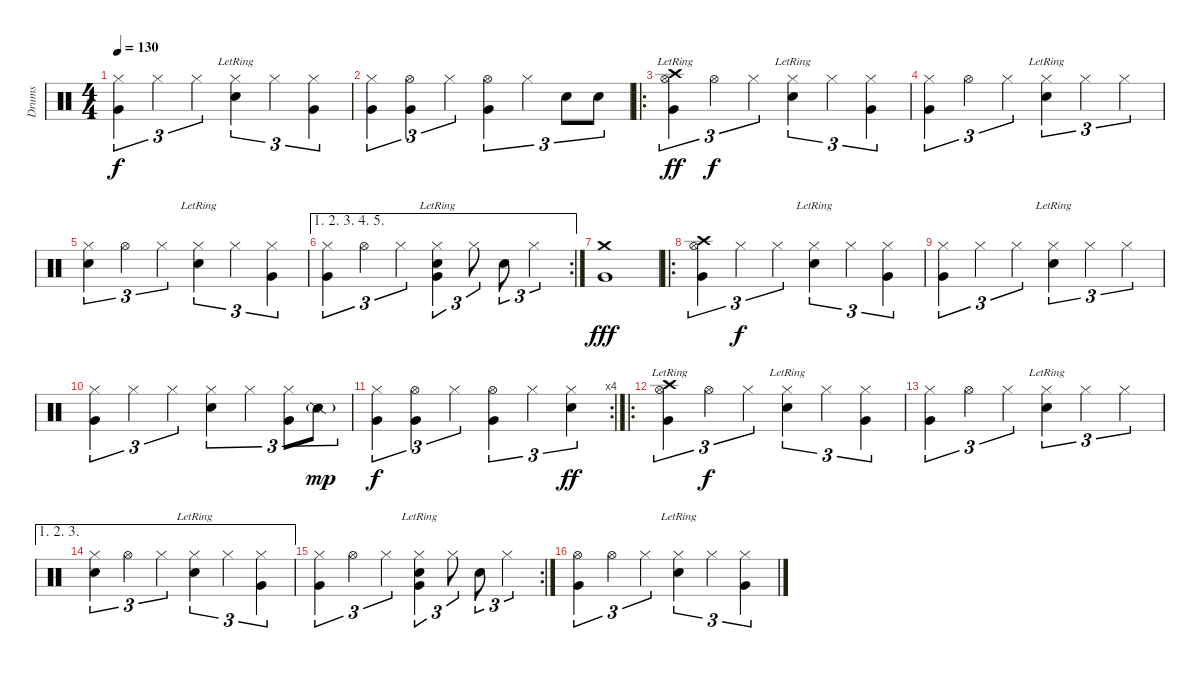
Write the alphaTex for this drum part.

\track ("Drums" "Drums") {instrument percussion}
\staff {score}
\articulation defaults
\ts (4 4)
\tempo 130
\clef neutral
\ks c
("Hi-Hat (closed)" "Very Low Tom (hit)").4{tu (3 2) dy f} "Hi-Hat (closed)".4{tu (3 2)} "Hi-Hat (closed)".4{tu (3 2)} ("Hi-Hat (closed)" "Electric Snare (hit)"{lr}).4{tu (3 2)} "Hi-Hat (closed)".4{tu (3 2)} ("Hi-Hat (closed)" "Very Low Tom (hit)").4{tu (3 2)} |
("Hi-Hat (closed)" "Very Low Tom (hit)").4{tu (3 2)} ("Hi-Hat (open)" "Very Low Tom (hit)").4{tu (3 2)} "Hi-Hat (closed)".4{tu (3 2)} ("Hi-Hat (open)" "Very Low Tom (hit)").4{tu (3 2)} "Hi-Hat (closed)".4{tu (3 2)} "Electric Snare (hit)".8{tu (3 2)} "Electric Snare (hit)".8{tu (3 2)} |
\ro
("Crash high (hit)"{lr} "Hi-Hat (open)" "Very Low Tom (hit)").4{tu (3 2) dy ff} "Hi-Hat (open)".4{tu (3 2) dy f} "Hi-Hat (closed)".4{tu (3 2)} ("Hi-Hat (closed)" "Electric Snare (hit)"{lr}).4{tu (3 2)} "Hi-Hat (closed)".4{tu (3 2)} ("Hi-Hat (closed)" "Very Low Tom (hit)").4{tu (3 2)} |
("Hi-Hat (closed)" "Very Low Tom (hit)").4{tu (3 2)} "Hi-Hat (open)".4{tu (3 2)} "Hi-Hat (closed)".4{tu (3 2)} ("Hi-Hat (closed)" "Electric Snare (hit)"{lr}).4{tu (3 2)} "Hi-Hat (closed)".4{tu (3 2)} "Hi-Hat (closed)".4{tu (3 2)} |
("Hi-Hat (closed)" "Electric Snare (hit)").4{tu (3 2)} "Hi-Hat (open)".4{tu (3 2)} "Hi-Hat (closed)".4{tu (3 2)} ("Hi-Hat (closed)" "Electric Snare (hit)"{lr}).4{tu (3 2)} "Hi-Hat (closed)".4{tu (3 2)} ("Hi-Hat (closed)" "Very Low Tom (hit)").4{tu (3 2)} |
\ae (1 2 3 4 5)
\rc 2
("Hi-Hat (closed)" "Very Low Tom (hit)").4{tu (3 2)} "Hi-Hat (open)".4{tu (3 2)} "Hi-Hat (closed)".4{tu (3 2)} ("Hi-Hat (closed)" "Electric Snare (hit)"{lr} "Very Low Tom (hit)").4{tu (3 2)} "Hi-Hat (closed)".8{tu (3 2)} "Electric Snare (hit)".8{tu (3 2)} "Hi-Hat (closed)".4{tu (3 2)} |
("Crash medium (hit)" "Very Low Tom (hit)").1{dy fff} |
\ro
("Crash high (hit)" "Hi-Hat (open)" "Very Low Tom (hit)").4{tu (3 2)} "Hi-Hat (closed)".4{tu (3 2) dy f} "Hi-Hat (closed)".4{tu (3 2)} ("Hi-Hat (closed)" "Electric Snare (hit)"{lr}).4{tu (3 2)} "Hi-Hat (closed)".4{tu (3 2)} ("Hi-Hat (closed)" "Very Low Tom (hit)").4{tu (3 2)} |
("Hi-Hat (closed)" "Very Low Tom (hit)").4{tu (3 2)} "Hi-Hat (closed)".4{tu (3 2)} "Hi-Hat (closed)".4{tu (3 2)} ("Hi-Hat (closed)" "Electric Snare (hit)"{lr}).4{tu (3 2)} "Hi-Hat (closed)".4{tu (3 2)} "Hi-Hat (closed)".4{tu (3 2)} |
("Hi-Hat (closed)" "Very Low Tom (hit)").4{tu (3 2)} "Hi-Hat (closed)".4{tu (3 2)} "Hi-Hat (closed)".4{tu (3 2)} ("Hi-Hat (closed)" "Electric Snare (hit)").4{tu (3 2)} "Hi-Hat (closed)".4{tu (3 2)} ("Hi-Hat (closed)" "Very Low Tom (hit)").8{tu (3 2)} "Snare (side stick) 2"{g}.8{tu (3 2) dy mp} |
\rc 4
("Hi-Hat (closed)" "Very Low Tom (hit)").4{tu (3 2) dy f} ("Hi-Hat (open)" "Very Low Tom (hit)").4{tu (3 2)} "Hi-Hat (closed)".4{tu (3 2)} ("Hi-Hat (open)" "Very Low Tom (hit)").4{tu (3 2)} "Hi-Hat (closed)".4{tu (3 2)} ("Hi-Hat (closed)" "Electric Snare (hit)").4{tu (3 2) dy ff} |
\ro
("Crash high (hit)"{lr} "Hi-Hat (open)" "Very Low Tom (hit)").4{tu (3 2)} "Hi-Hat (open)".4{tu (3 2) dy f} "Hi-Hat (closed)".4{tu (3 2)} ("Hi-Hat (closed)" "Electric Snare (hit)"{lr}).4{tu (3 2)} "Hi-Hat (closed)".4{tu (3 2)} ("Hi-Hat (closed)" "Very Low Tom (hit)").4{tu (3 2)} |
("Hi-Hat (closed)" "Very Low Tom (hit)").4{tu (3 2)} "Hi-Hat (open)".4{tu (3 2)} "Hi-Hat (closed)".4{tu (3 2)} ("Hi-Hat (closed)" "Electric Snare (hit)"{lr}).4{tu (3 2)} "Hi-Hat (closed)".4{tu (3 2)} "Hi-Hat (closed)".4{tu (3 2)} |
\ae (1 2 3)
("Hi-Hat (closed)" "Electric Snare (hit)").4{tu (3 2)} "Hi-Hat (open)".4{tu (3 2)} "Hi-Hat (closed)".4{tu (3 2)} ("Hi-Hat (closed)" "Electric Snare (hit)"{lr}).4{tu (3 2)} "Hi-Hat (closed)".4{tu (3 2)} ("Hi-Hat (closed)" "Very Low Tom (hit)").4{tu (3 2)} |
\rc 2
("Hi-Hat (closed)" "Very Low Tom (hit)").4{tu (3 2)} "Hi-Hat (open)".4{tu (3 2)} "Hi-Hat (closed)".4{tu (3 2)} ("Hi-Hat (closed)" "Electric Snare (hit)"{lr} "Very Low Tom (hit)").4{tu (3 2)} "Hi-Hat (closed)".8{tu (3 2)} "Electric Snare (hit)".8{tu (3 2)} "Hi-Hat (closed)".4{tu (3 2)} |
("Hi-Hat (open)" "Very Low Tom (hit)").4{tu (3 2)} "Hi-Hat (open)".4{tu (3 2)} "Hi-Hat (closed)".4{tu (3 2)} ("Hi-Hat (closed)" "Electric Snare (hit)"{lr}).4{tu (3 2)} "Hi-Hat (closed)".4{tu (3 2)} ("Hi-Hat (closed)" "Very Low Tom (hit)").4{tu (3 2)}
